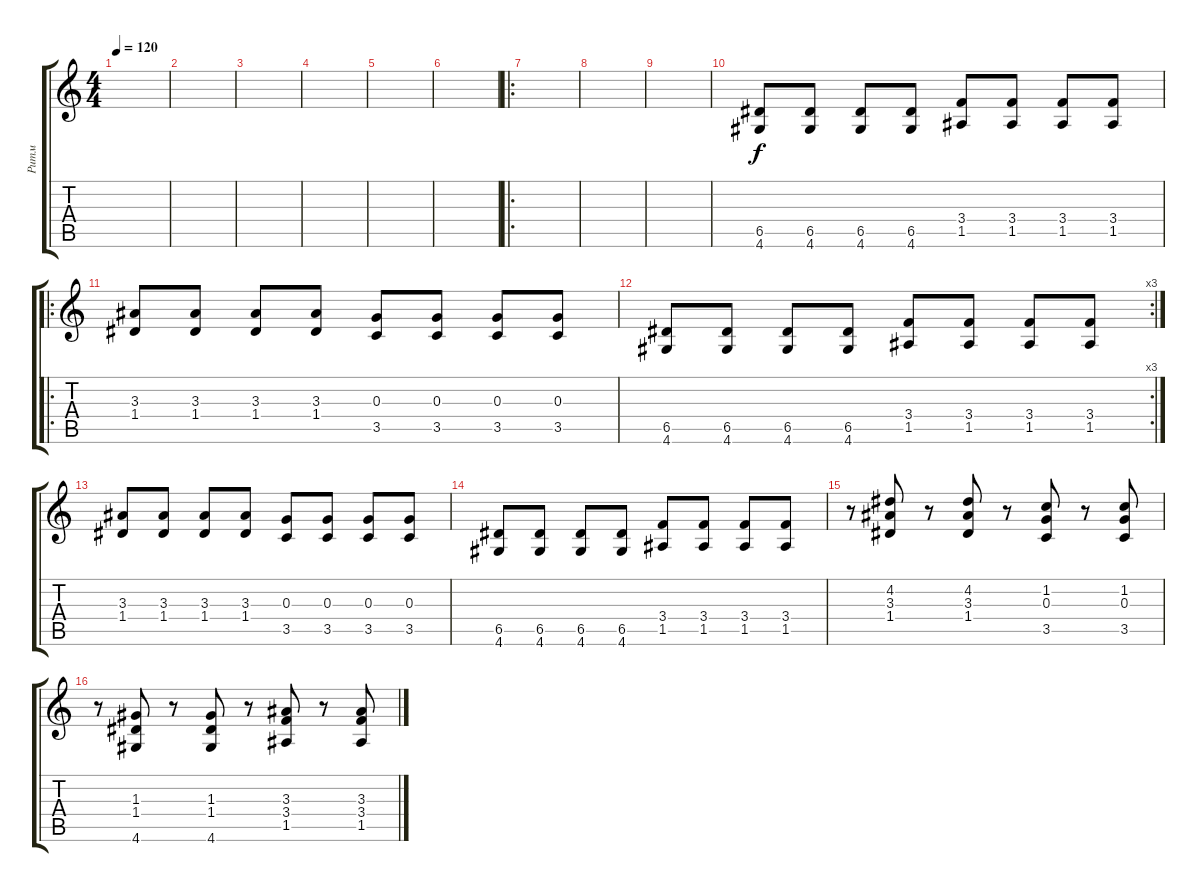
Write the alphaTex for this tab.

\track ("Ритм" "Ритм") {instrument distortionguitar}
\staff {score tabs}
\tuning (E4 B3 G3 D3 A2 E2) {hide}
\ts (4 4)
\tempo 120
\clef g2
\ks c
|
|
|
|
|
|
\ro
|
|
|
(6.5 4.6).8 (6.5 4.6).8 (6.5 4.6).8 (6.5 4.6).8 (3.4 1.5).8 (3.4 1.5).8 (3.4 1.5).8 (3.4 1.5).8 |
\ro
(3.3 1.4).8 (3.3 1.4).8 (3.3 1.4).8 (3.3 1.4).8 (0.3 3.5).8 (0.3 3.5).8 (0.3 3.5).8 (0.3 3.5).8 |
\rc 3
(6.5 4.6).8 (6.5 4.6).8 (6.5 4.6).8 (6.5 4.6).8 (3.4 1.5).8 (3.4 1.5).8 (3.4 1.5).8 (3.4 1.5).8 |
(3.3 1.4).8 (3.3 1.4).8 (3.3 1.4).8 (3.3 1.4).8 (0.3 3.5).8 (0.3 3.5).8 (0.3 3.5).8 (0.3 3.5).8 |
(6.5 4.6).8 (6.5 4.6).8 (6.5 4.6).8 (6.5 4.6).8 (3.4 1.5).8 (3.4 1.5).8 (3.4 1.5).8 (3.4 1.5).8 |
r.8 (4.2 3.3 1.4).8 r.8 (4.2 3.3 1.4).8 r.8 (1.2 0.3 3.5).8 r.8 (1.2 0.3 3.5).8 |
r.8 (1.3 1.4 4.6).8 r.8 (1.3 1.4 4.6).8 r.8 (3.3 3.4 1.5).8 r.8 (3.3 3.4 1.5).8
